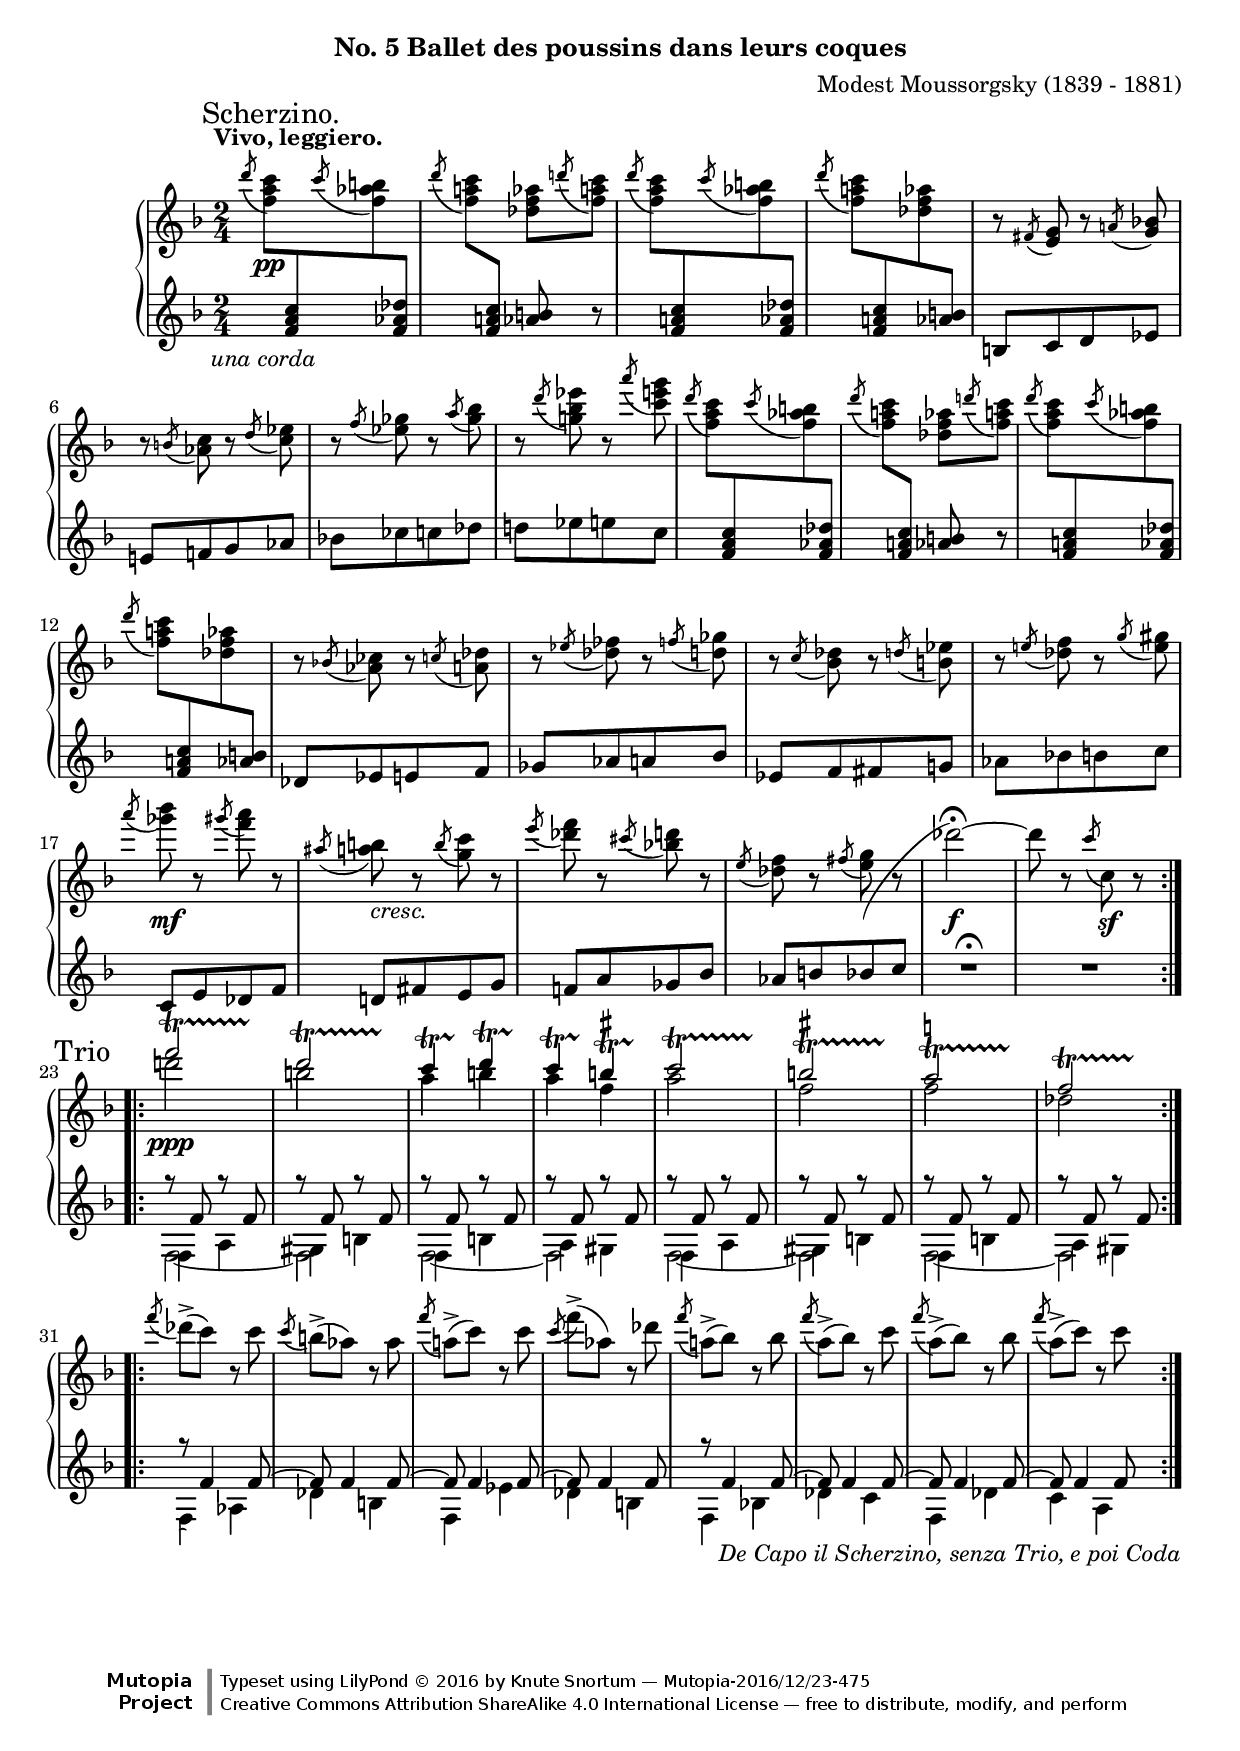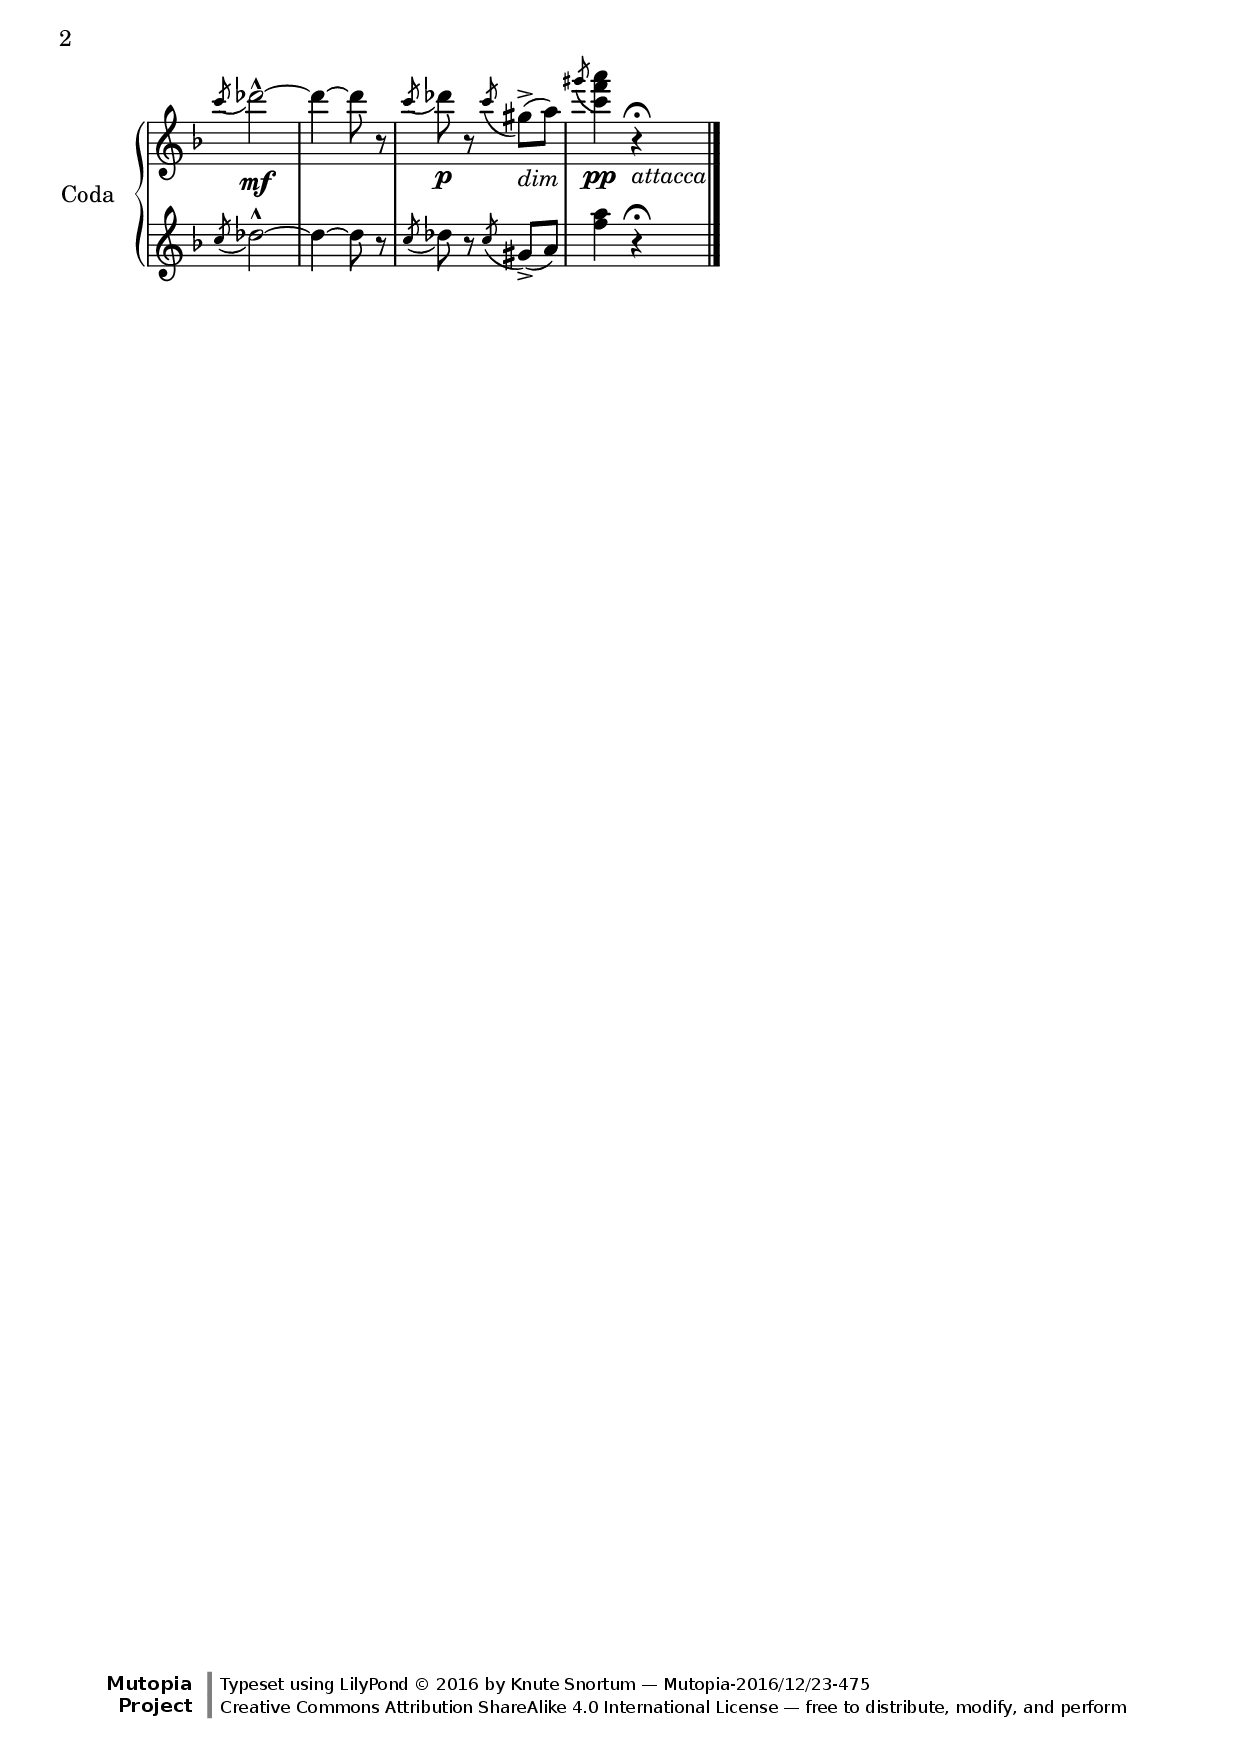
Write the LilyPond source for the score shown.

\version "2.18.2"
\language "english"

\header {
  %title        = "Ballet des poussins dans leurs coques"
  composer     = "Modest Moussorgsky (1839 - 1881)"
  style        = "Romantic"
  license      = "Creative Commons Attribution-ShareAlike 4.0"
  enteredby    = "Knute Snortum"
  date         = "1874"
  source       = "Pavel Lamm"

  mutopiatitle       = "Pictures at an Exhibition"
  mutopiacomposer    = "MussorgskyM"
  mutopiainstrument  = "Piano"
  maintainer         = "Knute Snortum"
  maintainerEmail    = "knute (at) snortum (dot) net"
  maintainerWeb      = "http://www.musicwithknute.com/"

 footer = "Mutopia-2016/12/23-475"
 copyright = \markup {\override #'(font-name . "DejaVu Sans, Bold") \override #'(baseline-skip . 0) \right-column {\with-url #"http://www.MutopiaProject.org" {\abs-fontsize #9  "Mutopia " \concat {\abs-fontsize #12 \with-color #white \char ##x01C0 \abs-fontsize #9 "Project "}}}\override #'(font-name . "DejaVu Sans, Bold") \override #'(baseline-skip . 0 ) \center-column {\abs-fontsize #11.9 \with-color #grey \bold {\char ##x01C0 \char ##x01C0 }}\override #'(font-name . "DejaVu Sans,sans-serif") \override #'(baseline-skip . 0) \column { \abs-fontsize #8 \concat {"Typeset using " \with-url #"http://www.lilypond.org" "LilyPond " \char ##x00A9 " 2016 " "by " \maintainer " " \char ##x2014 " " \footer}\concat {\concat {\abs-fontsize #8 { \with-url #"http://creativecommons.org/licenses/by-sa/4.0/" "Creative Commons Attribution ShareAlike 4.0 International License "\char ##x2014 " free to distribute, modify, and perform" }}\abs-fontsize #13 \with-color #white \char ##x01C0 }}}
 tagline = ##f
}

scherzino = {
  \once
  \override Score.RehearsalMark.self-alignment-X = #LEFT
  \mark "Scherzino."
}

trio = {
  \once
  \override Score.RehearsalMark.X-offset = -0.5
  \mark "Trio"
}

daCapoAdjust = {
  \override TextScript.X-offset = -38
  \override TextScript.Y-offset = -3
}

daCapo = \markup { \italic "De Capo il Scherzino, senza Trio, e poi Coda" }
cres = \markup { \italic "cresc." }
dimin = \markup { \italic "dim" }
attacca = \markup { \italic "attacca  " }

staffUp = \change Staff = "up"
staffDown = \change Staff = "down"

highVoice = \relative c''' {
  \tempo "Vivo, leggiero."
  \scherzino
  | \acciaccatura { d8 } <f, a c>8 [ \pp \staffDown <f, a c> \staffUp
    \acciaccatura { c''8 } <f, af b> \staffDown <f, af df> ] \staffUp
  | \acciaccatura { d''8 } <f, a c>8 \staffDown <f, a c> \staffUp
    <df' f af> [ \acciaccatura { d'8 } <f, a c> ]
  | \acciaccatura { d'8 } <f, a c>8 [ \staffDown <f, a c> \staffUp
    \acciaccatura { c''8 } <f, af b> \staffDown <f, af df> ] \staffUp
  | \acciaccatura { d''8 } <f, a c>8 [ \staffDown <f, a c> \staffUp
    <df' f af> \staffDown <af b> ] \staffUp
  | r8 \acciaccatura { fs8 } <e g> r \acciaccatura { a8 } <g bf>
  | r8 \acciaccatura { b8 } <af c> r \acciaccatura { d8 } <c ef>
  | r8 \acciaccatura { f8 } <ef gf> r \acciaccatura { a8 } <gf bf>

  \barNumberCheck #8
  | r8 \acciaccatura { d'8 } <g, bf ef> r \acciaccatura { a'8 } <c, e g>
  | \acciaccatura { d8 } <f, a c>8 [ \staffDown <f, a c> \staffUp
    \acciaccatura { c''8 } <f, af b> \staffDown <f, af df> ] \staffUp
  | \acciaccatura { d''8 } <f, a c>8 \staffDown <f, a c> \staffUp
    <df' f af> [ \acciaccatura { d'8 } <f, a c> ]
  | \acciaccatura { d'8 } <f, a c>8 [ \staffDown <f, a c> \staffUp
    \acciaccatura { c''8 } <f, af b> \staffDown <f, af df> ] \staffUp
  | \acciaccatura { d''8 } <f, a c>8 [ \staffDown <f, a c> \staffUp
    <df' f af> \staffDown <af b> ] \staffUp
  | r8 \acciaccatura { bf8 } <af cf> r \acciaccatura { c8 } <a df>
  | r8 \acciaccatura { ef'8 } <df ff> r \acciaccatura { f8 } <d gf>
  | r8 \acciaccatura { c8 } <bf df> r \acciaccatura { d8 }  <b ef>
  
  \barNumberCheck #16
  | r8 \acciaccatura { e8 } <df f> r \acciaccatura { g8 } <e gs>
  | \acciaccatura { a'8 } <gf bf>8 \mf r \acciaccatura { gs8 } <f a> r
  | \acciaccatura { as,8 } <a b>8 _\cres r \acciaccatura { b8 } <g c> r
  | \acciaccatura { e'8 } <df f>8 r \acciaccatura { cs8 } <bf d> r
  | \acciaccatura { e,8 } <df f>8 r \acciaccatura { fs8 } <e g> r
  | s2 
  | s2 
}

highVoiceMidi = \relative c''' {
  | \acciaccatura { d8 } <f, a c>8 [   <f, a c> 
    \acciaccatura { c''8 } <f, af b>  <f, af df> ] 
  | \acciaccatura { d''8 } <f, a c>8  <f, a c> 
    <df' f af> [ \acciaccatura { d'8 } <f, a c> ]
  | \acciaccatura { d'8 } <f, a c>8 [  <f, a c> 
    \acciaccatura { c''8 } <f, af b>  <f, af df> ] 
  | \acciaccatura { d''8 } <f, a c>8 [  <f, a c> 
    <df' f af>  <af b> ] 
  | r8 \acciaccatura { fs8 } <e g> r \acciaccatura { a8 } <g bf>
  | r8 \acciaccatura { b8 } <af c> r \acciaccatura { d8 } <c ef>
  | r8 \acciaccatura { f8 } <ef gf> r \acciaccatura { a8 } <gf bf>

  % bar 8
  | r8 \acciaccatura { d'8 } <g, bf ef> r \acciaccatura { a'8 } <c, e g>
  | \acciaccatura { d8 } <f, a c>8 [  <f, a c> 
    \acciaccatura { c''8 } <f, af b>  <f, af df> ] 
  | \acciaccatura { d''8 } <f, a c>8  <f, a c> 
    <df' f af> [ \acciaccatura { d'8 } <f, a c> ]
  | \acciaccatura { d'8 } <f, a c>8 [  <f, a c> 
    \acciaccatura { c''8 } <f, af b>  <f, af df> ] 
  | \acciaccatura { d''8 } <f, a c>8 [  <f, a c> 
    <df' f af>  <af b> ] 
  | r8 \acciaccatura { bf8 } <af cf> r \acciaccatura { c8 } <a df>
  | r8 \acciaccatura { ef'8 } <df ff> r \acciaccatura { f8 } <d gf>
  | r8 \acciaccatura { c8 } <bf df> r \acciaccatura { d8 }  <b ef>
  
  % bar 16
  | r8 \acciaccatura { e8 } <df f> r \acciaccatura { g8 } <e gs>
  | \acciaccatura { a'8 } <gf bf>8 \mf r \acciaccatura { gs8 } <f a> r
  | \acciaccatura { as,8 } <a b>8 _\cres r \acciaccatura { b8 } <g c> r
  | \acciaccatura { e'8 } <df f>8 r \acciaccatura { cs8 } <bf d> r
  | \acciaccatura { e,8 } <df f>8 r \acciaccatura { fs8 } <e g> r
  | s2 
  | s2 
}

lowVoice = \relative c'' {
  | \acciaccatura { s8 } s2 \unaCorda
  | s4 <af b>8 r
  | s2 * 2
  | b,8 [ c d ef ]
  | e8 [ f g af ]
  | bf8 [ cf c df ]

  \barNumberCheck #8
  | d [ ef e c ]
  | s2
  | s4 <af b>8 r
  | s2 * 2
  | df,8 [ ef e f ]
  | gf8 [ af a bf ]
  | ef,8 [ f fs g ]

  \barNumberCheck #16
  | af8 [ bf b c ]
  | c,8 [ e df f ]
  | d [ fs e g ]
  | f [ a gf bf ]
  << { af [ b bf ( c  ] 
       \oneVoice
       | \staffUp df'2 ) ~ \f \fermata
       | df8 r \acciaccatura { c8 } c,8 \sf r \break
     } \\ {
       \oneVoice
       | s2 | R2 \fermataMarkup | R2
     }
  >>
}

lowVoiceMidi = \relative c'' {
  | \acciaccatura { s8 } s2 \unaCorda
  | s4 <af b>8 r
  | s2 * 2
  | b,8 [ c d ef ]
  | e8 [ f g af ]
  | bf8 [ cf c df ]

  % bar 8
  | d [ ef e c ]
  | s2
  | s4 <af b>8 r
  | s2 * 2
  | df,8 [ ef e f ]
  | gf8 [ af a bf ]
  | ef,8 [ f fs g ]

  % bar 16
  | af8 [ bf b c ]
  | c,8 [ e df f ]
  | d [ fs e g ]
  | f [ a gf bf ]
  << { af [ b bf ( c  ] 
       \oneVoice
       | df'2 ) ~ 
       | df8 r \acciaccatura { c8 } c,8 \sf r \break
     } \\ {
       \oneVoice
       | s2 | R2 \fermataMarkup | R2
     }
  >>
}

highVoiceTwo = \relative c''' {
  \trio
  \override TrillSpanner.X-extent = #'( 1 . 1 )
  \override TrillSpanner.Y-extent = #'( -2 . 0 )
  \override TrillSpanner.bound-details.right.padding = 1.9
  | f2 \startTrillSpan \ppp
  | d2 \startTrillSpan 
  | c4 \startTrillSpan d \startTrillSpan
  | c4 \startTrillSpan b \startTrillSpan ^\markup { \sharp }
  | c2 \startTrillSpan 
  | b2 \startTrillSpan ^\markup { \sharp }
  | a2 \startTrillSpan ^\markup { \natural }
  | f2 \startTrillSpan \break
}

highVoiceTwoMidi = \relative c''' {
  | \tuplet 3/2 { \repeat unfold 6 { f16 g } }
  | \tuplet 3/2 { \repeat unfold 6 { d16 e } }
  | \tuplet 3/2 { \repeat unfold 3 { c16 d } \repeat unfold 3 { d16 e } }
  | \tuplet 3/2 { \repeat unfold 3 { c16 d } \repeat unfold 3 { b16 cs } }
  | \tuplet 3/2 { \repeat unfold 6 { c16 d } }
  | \tuplet 3/2 { \repeat unfold 6 { b16 cs } }
  | \tuplet 3/2 { \repeat unfold 6 { a16 b } }
  | \tuplet 3/2 { \repeat unfold 6 { f16 g } }
}

upperMiddleTwo = \relative c''' {
  | d2 
  | b2
  | a4 b
  | a4 f
  | a2
  | f2
  | f2
  | df2
}

lowerMiddleTwo = \relative c' {
  \repeat unfold 8 { r8 f r f }
}

lowVoiceTwoA = \relative c {
  | f2 ~ f 
  | f2 ~ f 
  | f2 ~ f 
  | f2 ~ f
}

lowVoiceTwoB = \relative c {
  | f4 a gs b 
  | f4 b a gs
  | f4 a gs b 
  | f4 b a gs
}

highVoiceThree = \relative c''' {
  | \acciaccatura { f8 } df8-> ( c ) r c
  | \acciaccatura { c8 } b8-> ( af ) r af
  | \acciaccatura { f'8 } a,8-> ( c ) r c
  | \acciaccatura { c8 } f8-> ( af, ) r df 
  | \acciaccatura { f8 } a,-> ( bf ) r bf
  | \acciaccatura { f'8 } a,-> ( bf ) r c
  | \acciaccatura { f8 } a,-> ( bf ) r bf
  | \acciaccatura { f'8 } a,8-> ( c ) r c
}

lowerMiddleThree = \relative c' {
  | r8 f4 f8 ~
  | f8 f4 f8 ~
  | f8 f4 f8 ~
  | f8 f4 f8
  | r8 f4 f8 ~
  | f8 f4 f8 ~
  | f8 f4 f8 ~
  | f8 f4 \daCapoAdjust f8 _\daCapo
}

lowVoiceThree = \relative c {
  | \acciaccatura { s8 }  \stemDown f4 af
  | df4 b
  | f4 ef'
  | df4 b
  | f4 bf
  | df4 c 
  | f,4 df' 
  | c4 a 
}

global = {
  \key f \major
  \time 2/4
  \accidentalStyle piano
}

% No MIDI output

\bookpart {
  \header {
    subtitle = "No. 5 Ballet des poussins dans leurs coques"
  }
  \score {
    \new PianoStaff <<
      \new Staff = "up" {
        \global
        \repeat volta 2 { \highVoice }
        \repeat volta 2 {
          <<
            \new Voice { \voiceOne \highVoiceTwo }
            \new Voice { \voiceTwo \upperMiddleTwo }
          >>
        }
        \repeat volta 2 { \highVoiceThree }
      }
      \new Staff = "down" {
        \global
        \repeat volta 2 { \lowVoice }
        \repeat volta 2 {
          <<
            \new Voice { \voiceOne \lowerMiddleTwo }
            \new Voice { \voiceFour \lowVoiceTwoA }
            \new Voice { \voiceTwo \lowVoiceTwoB }
          >>
        }
        \repeat volta 2 {
          <<
            \new Voice { \voiceThree \lowerMiddleThree }
            \new Voice { \voiceFour \lowVoiceThree }
          >>
        }
      }
    >>
    \layout {
    }
  }
}

% Coda

highVoiceCoda = \relative c''' {
  | \acciaccatura { c8 } df2-^ ~ \mf
  | df4 ~ df8 r
  | \acciaccatura { c8 } df8 \p r \acciaccatura { c8 } gs-> _\dimin ( a )
  | \acciaccatura { gs'8 } <c, f a>4 \pp r _\attacca \fermata
  \bar "|."
}

highVoiceCodaMidi = \relative c''' {
  | \acciaccatura { c8 } df2-^ ~ \mf
  | df4 ~ df8 r
  | \acciaccatura { c8 } df8 \p r \acciaccatura { c8 } gs-> _\dimin ( a )
  | \acciaccatura { gs'8 } <c, f a>4 \pp r _\attacca \fermata
  \bar "|."
}

lowVoiceCoda = \relative c'' {
  | \acciaccatura { c8 } df2-^ ~
  | df4 ~ df8 r
  | \acciaccatura { c8 } df8 r \acciaccatura { c8 } gs-> ( a )
  | <f' a>4 r \fermata
}

lowVoiceCodaMidi = \relative c'' {
  | \acciaccatura { c8 } df2-^ ~
  | df4 ~ df8 r
  | \acciaccatura { c8 } df8 r \acciaccatura { c8 } gs-> ( a )
  | <f' a>4 r \fermata
}

globalCoda = {
  \key f \major
  \time 2/4
  \omit Staff.TimeSignature
}

% No MIDI output

\bookpart {
  \header {
    title = ""
    subtitle = ""
    composer = ""
  }
  \score {
    \new PianoStaff \with {
      instrumentName = #"Coda"
    }<<
      \new Staff {
        \globalCoda
        \highVoiceCoda
      }
      \new Staff {
        \globalCoda
        \lowVoiceCoda
      }
    >>
    \layout {
    }
  }
}

% MIDI output only

globalMidi = {
  \time 2/4
  \partial 2
  \skip 2
}

\score {
  <<
    {
      \globalMidi
      \repeat unfold 2 { \highVoiceMidi }
      \repeat unfold 2 {
        <<
          \new Voice { \voiceOne \highVoiceTwoMidi }
          \new Voice { \voiceTwo \upperMiddleTwo }
        >>
      }
      \repeat unfold 2 { \highVoiceThree }
      \highVoiceMidi
      \highVoiceCodaMidi
    }
    {
      \globalMidi
      \repeat unfold 2 { \lowVoiceMidi }
      \repeat unfold 2 {
        <<
          \new Voice { \voiceOne \lowerMiddleTwo }
          \new Voice { \voiceFour \lowVoiceTwoA }
          \new Voice { \voiceTwo \lowVoiceTwoB }
        >>
      }
      \repeat unfold 2 {
        <<
          \new Voice { \voiceThree \lowerMiddleThree }
          \new Voice { \voiceFour \lowVoiceThree }
        >>
      }
      \lowVoiceMidi
      \highVoiceCodaMidi
    }
  >>
  \midi {
    \tempo 4 = 160
  }
}
